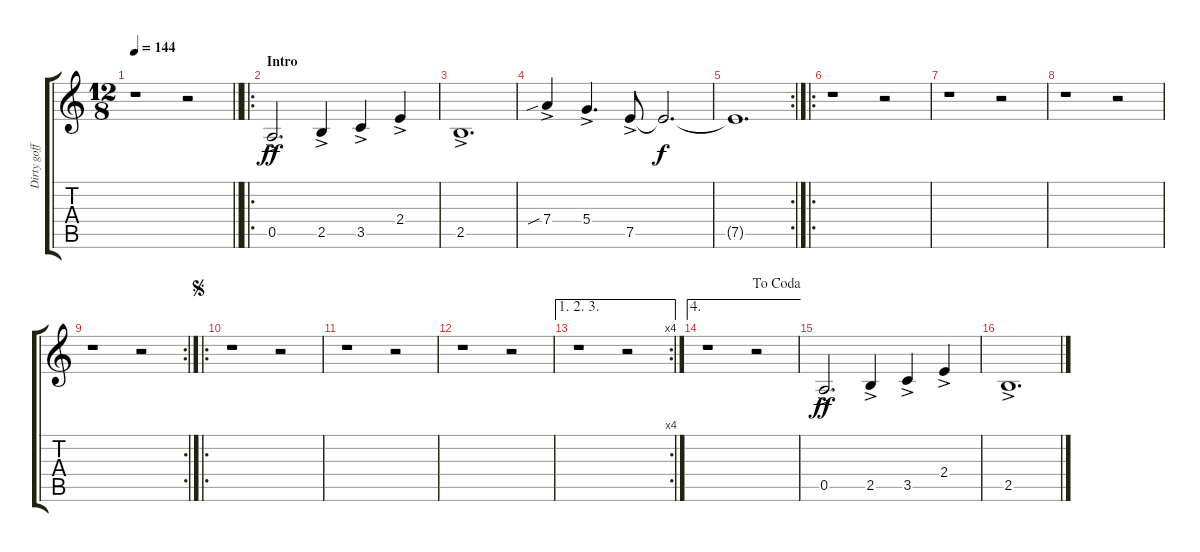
\track ("Dirty goff geetar" "Dirty goff") {instrument overdrivenguitar}
\staff {score tabs}
\tuning (E4 B3 G3 D3 A2 E2) {hide}
\ts (12 8)
\tempo 144
\clef g2
\barLineRight lightlight
\ks c
r.1{dy ff instrument overdrivenguitar} r.2 |
\ro
\section ("" "Intro")
0.5{ac}.2{d} 2.5{ac}.4 3.5{ac}.4 2.4{ac}.4 |
2.5{ac}.1{d} |
7.4{sib ac}.4 5.4{ac}.4{d} 7.5{ac}.8 7.5{t}.2{d dy f} |
\rc 2
7.5{t}.1{d} |
\ro
r.1 r.2 |
r.1 r.2 |
r.1 r.2 |
\rc 2
r.1 r.2 |
\ro
\jump segno
r.1 r.2 |
r.1 r.2 |
r.1 r.2 |
\ae (1 2 3)
\rc 4
r.1 r.2 |
\ae 4
\jump dacoda
r.1 r.2 |
0.5{ac}.2{d dy ff} 2.5{ac}.4 3.5{ac}.4 2.4{ac}.4 |
2.5{ac}.1{d}
